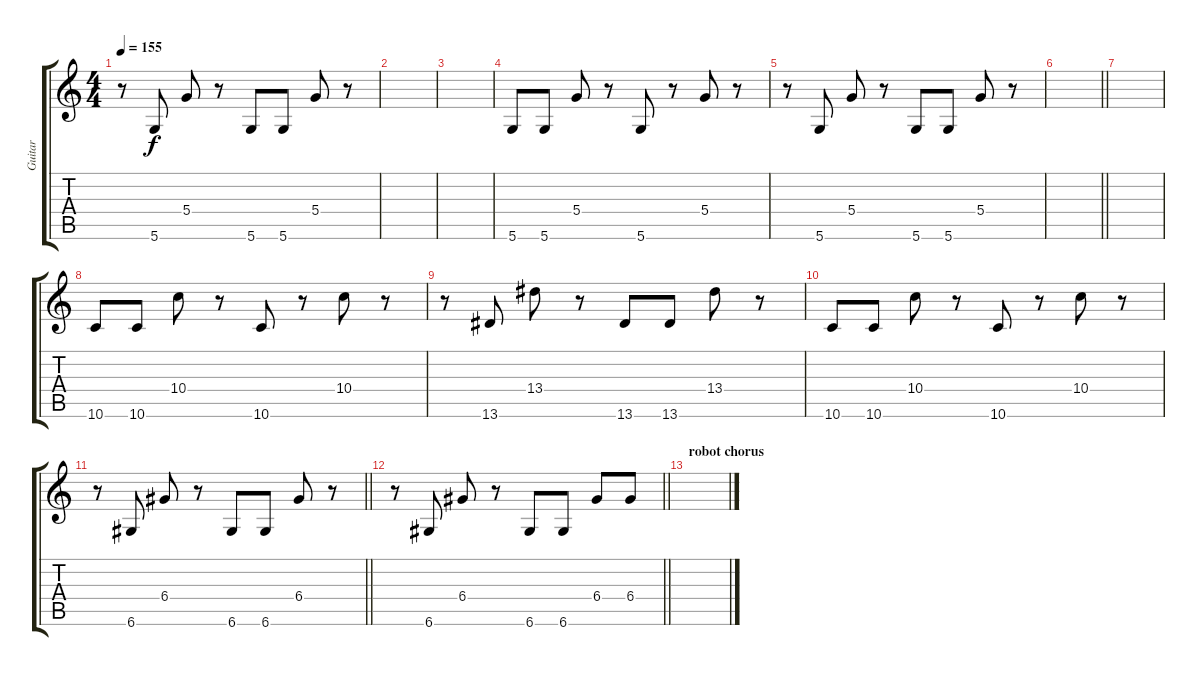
\track ("Guitar" "Guitar") {instrument overdrivenguitar}
\staff {score tabs}
\tuning (E4 B3 G3 D3 A2 D2) {hide}
\ts (4 4)
\tempo 155
\clef g2
\ks c
r.8{dy f} 5.6.8 5.4.8 r.8 5.6.8 5.6.8 5.4.8 r.8 |
|
|
5.6.8 5.6.8 5.4.8 r.8 5.6.8 r.8 5.4.8 r.8 |
r.8 5.6.8 5.4.8 r.8 5.6.8 5.6.8 5.4.8 r.8 |
\barLineRight lightlight
|
|
10.6.8 10.6.8 10.4.8 r.8 10.6.8 r.8 10.4.8 r.8 |
r.8 13.6.8 13.4.8 r.8 13.6.8 13.6.8 13.4.8 r.8 |
10.6.8 10.6.8 10.4.8 r.8 10.6.8 r.8 10.4.8 r.8 |
\barLineRight lightlight
r.8 6.6.8 6.4.8 r.8 6.6.8 6.6.8 6.4.8 r.8 |
\barLineRight lightlight
r.8 6.6.8 6.4.8 r.8 6.6.8 6.6.8 6.4.8 6.4.8 |
\section ("" "robot chorus")
